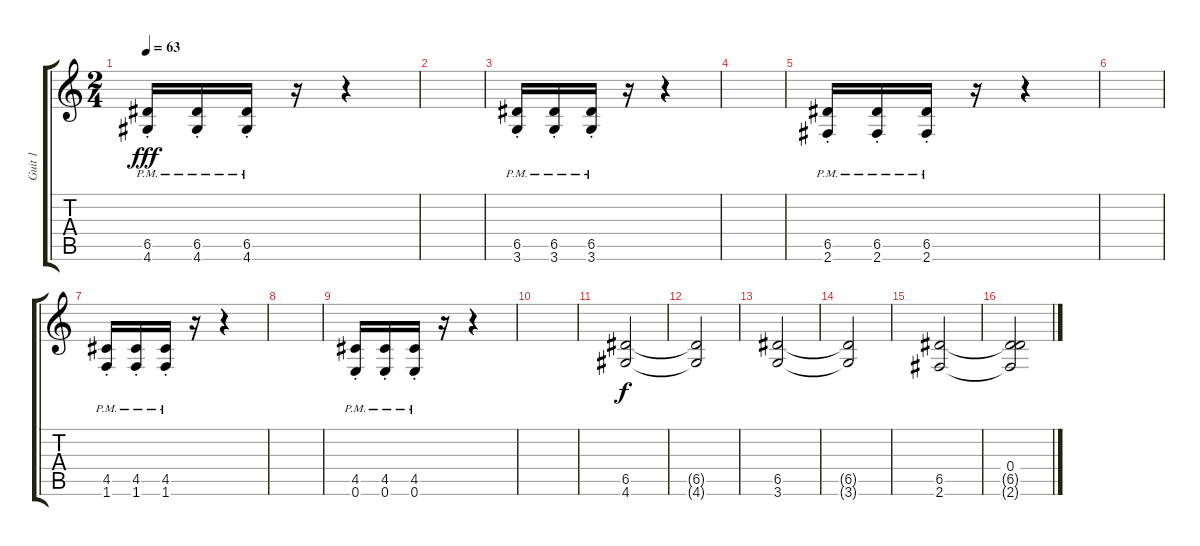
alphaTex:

\track ("Guit 1" "Guit 1") {instrument overdrivenguitar}
\staff {score tabs}
\tuning (E4 B3 G3 D3 A2 E2) {hide}
\ts (2 4)
\tempo 63
\clef g2
\ks c
(6.5{pm st} 4.6{pm st}).16{dy fff} (6.5{pm st} 4.6{pm st}).16 (6.5{pm st} 4.6{pm st}).16 r.16 r.4 |
|
(6.5{pm st} 3.6{pm st}).16 (6.5{pm st} 3.6{pm st}).16 (6.5{pm st} 3.6{pm st}).16 r.16 r.4 |
|
(6.5{pm st} 2.6{pm st}).16 (6.5{pm st} 2.6{pm st}).16 (6.5{pm st} 2.6{pm st}).16 r.16 r.4 |
|
(4.5{pm st} 1.6{pm st}).16 (4.5{pm st} 1.6{pm st}).16 (4.5{pm st} 1.6{pm st}).16 r.16 r.4 |
|
(4.5{pm st} 0.6{pm st}).16 (4.5{pm st} 0.6{pm st}).16 (4.5{pm st} 0.6{pm st}).16 r.16 r.4 |
|
(6.5 4.6).2{dy f} |
(6.5{t} 4.6{t}).2 |
(6.5 3.6).2 |
(6.5{t} 3.6{t}).2 |
(6.5 2.6).2 |
(0.4 6.5{t} 2.6{t}).2
